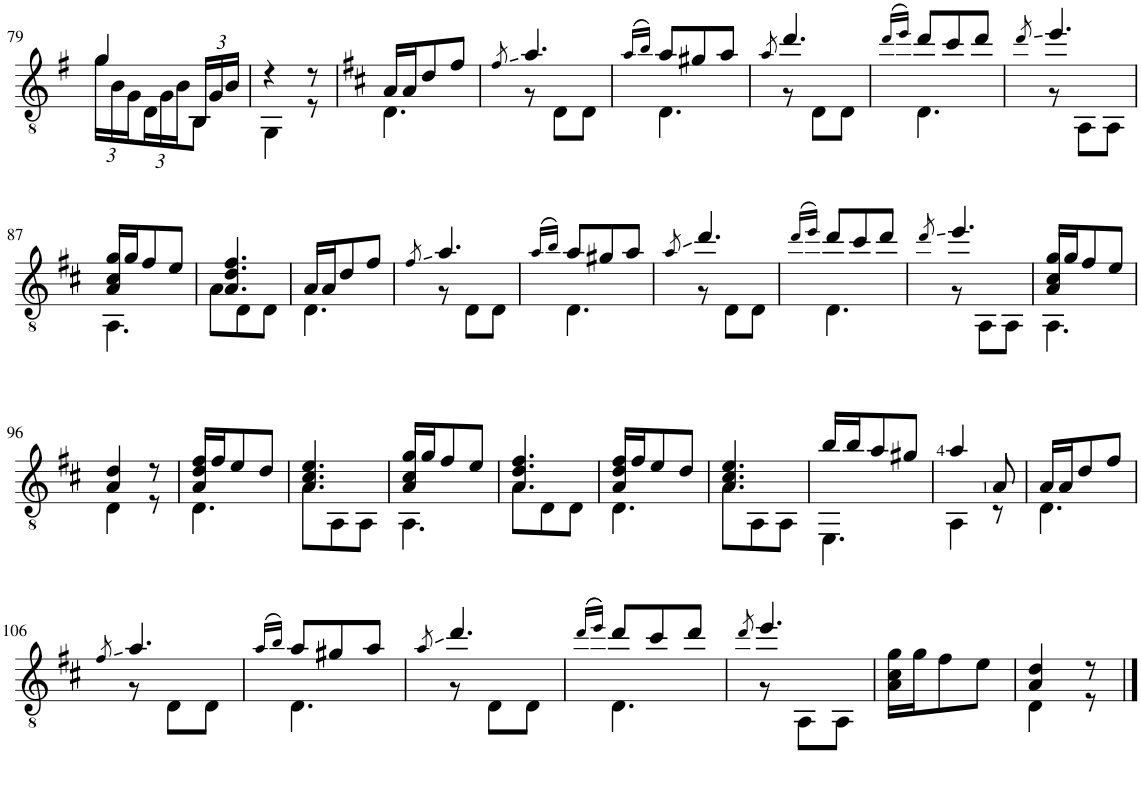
**kern
*part1
*staff1
*I"Guitar
*I'Guit.
!!LO:PB:g=z
*clefGv2
*k[f#]
*M3/8
=79
*^
*	*Xbrackettup
4g/	24g\LL
.	24B\
.	24G\
.	24D\
.	24G\
.	24B\J
24BB/LL	8BB\J
24G/	.
24B/JJ	.
=80	=80
4r	4GG\
8r	8r
=81	=81
*k[f#c#]	*
16A/LL	4.D\
16A/J	.
8d/	.
8f#/J	.
=82	=82
8qf#/	.
4.a/	8r
.	8D\L
.	8D\J
=83	=83
(16qa/LL	.
16qb/JJ)	.
8a/L	4.D\
8g#X/	.
8a/J	.
=84	=84
8qa/	.
4.dd/	8r
.	8D\L
.	8D\J
=85	=85
(16qdd/LL	.
16qee/JJ)	.
8dd/L	4.D\
8cc#/	.
8dd/J	.
=86	=86
8qdd/	.
4.ee/	8r
.	8AA\L
.	8AA\J
!!LO:LB:g=z	!!
=87	=87
16A/ 16c#/ 16g/LL	4.AA\
16g/J	.
8f#/	.
8e/J	.
=88	=88
4.A/ 4.d/ 4.f#/	8A\L
.	8D\
.	8D\J
=89	=89
16A/LL	4.D\
16A/J	.
8d/	.
8f#/J	.
=90	=90
8qf#/	.
4.a/	8r
.	8D\L
.	8D\J
=91	=91
(16qa/LL	.
16qb/JJ)	.
8a/L	4.D\
8g#X/	.
8a/J	.
=92	=92
8qa/	.
4.dd/	8r
.	8D\L
.	8D\J
=93	=93
(16qdd/LL	.
16qee/JJ)	.
8dd/L	4.D\
8cc#/	.
8dd/J	.
=94	=94
8qdd/	.
4.ee/	8r
.	8AA\L
.	8AA\J
=95	=95
16A/ 16c#/ 16g/LL	4.AA\
16g/J	.
8f#/	.
8e/J	.
!!LO:LB:g=z	!!
=96	=96
4A/ 4d/	4D\
8r	8r
=97	=97
16A/ 16d/ 16f#/LL	4.D\
16f#/J	.
8e/	.
8d/J	.
=98	=98
4.A/ 4.c#/ 4.e/	8A\L
.	8AA\
.	8AA\J
=99	=99
16A/ 16c#/ 16g/LL	4.AA\
16g/J	.
8f#/	.
8e/J	.
=100	=100
4.A/ 4.d/ 4.f#/	8A\L
.	8D\
.	8D\J
=101	=101
16A/ 16d/ 16f#/LL	4.D\
16f#/J	.
8e/	.
8d/J	.
=102	=102
4.A/ 4.c#/ 4.e/	8A\L
.	8AA\
.	8AA\J
=103	=103
16b/LL	4.EE\
16b/J	.
8a/	.
8g#X/J	.
=104	=104
4a/	4AA\
8A/	8r
=105	=105
16A/LL	4.D\
16A/J	.
8d/	.
8f#/J	.
!!LO:LB:g=z	!!
=106	=106
8qf#/	.
4.a/	8r
.	8D\L
.	8D\J
=107	=107
(16qa/LL	.
16qb/JJ)	.
8a/L	4.D\
8g#X/	.
8a/J	.
=108	=108
8qa/	.
4.dd/	8r
.	8D\L
.	8D\J
=109	=109
(16qdd/LL	.
16qee/JJ)	.
8dd/L	4.D\
8cc#/	.
8dd/J	.
=110	=110
8qdd/	.
4.ee/	8r
.	8AA\L
.	8AA\J
*v	*v
=111
16A\ 16c#\ 16g\LL
16g\J
8f#\
8e\J
=112
*^
4A/ 4d/	4D\
8r	8r
*v	*v
==
*-
